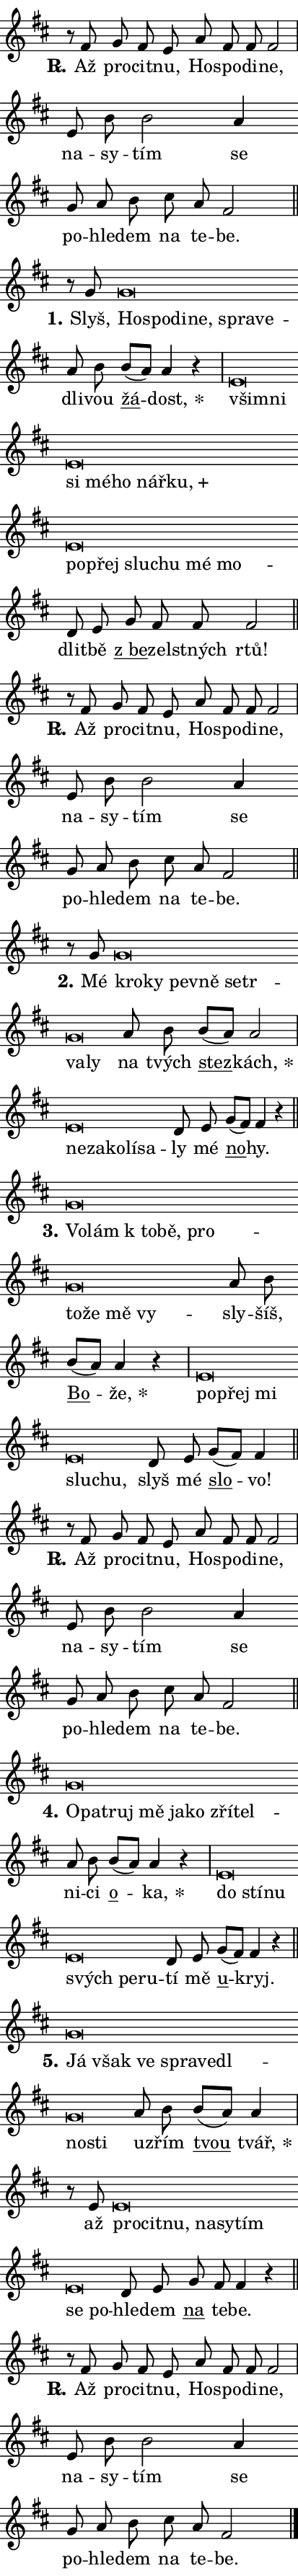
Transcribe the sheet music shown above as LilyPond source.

\version "2.22.1"
\header { tagline = "" }
\paper {
  indent = 0\cm
  top-margin = 0\cm
  right-margin = 0\cm
  bottom-margin = 0\cm
  left-margin = 0\cm
  paper-width = 7\cm
  page-breaking = #ly:one-page-breaking
  system-system-spacing.basic-distance = #11
  score-system-spacing.basic-distance = #11.3
  ragged-last = ##f
}


%% Author: Thomas Morley
%% https://lists.gnu.org/archive/html/lilypond-user/2020-05/msg00002.html
#(define (line-position grob)
"Returns position of @var[grob} in current system:
   @code{'start}, if at first time-step
   @code{'end}, if at last time-step
   @code{'middle} otherwise
"
  (let* ((col (ly:item-get-column grob))
         (ln (ly:grob-object col 'left-neighbor))
         (rn (ly:grob-object col 'right-neighbor))
         (col-to-check-left (if (ly:grob? ln) ln col))
         (col-to-check-right (if (ly:grob? rn) rn col))
         (break-dir-left
           (and
             (ly:grob-property col-to-check-left 'non-musical #f)
             (ly:item-break-dir col-to-check-left)))
         (break-dir-right
           (and
             (ly:grob-property col-to-check-right 'non-musical #f)
             (ly:item-break-dir col-to-check-right))))
        (cond ((eqv? 1 break-dir-left) 'start)
              ((eqv? -1 break-dir-right) 'end)
              (else 'middle))))

#(define (tranparent-at-line-position vctor)
  (lambda (grob)
  "Relying on @code{line-position} select the relevant enry from @var{vctor}.
Used to determine transparency,"
    (case (line-position grob)
      ((end) (not (vector-ref vctor 0)))
      ((middle) (not (vector-ref vctor 1)))
      ((start) (not (vector-ref vctor 2))))))

noteHeadBreakVisibility =
#(define-music-function (break-visibility)(vector?)
"Makes @code{NoteHead}s transparent relying on @var{break-visibility}"
#{
  \override NoteHead.transparent =
    #(tranparent-at-line-position break-visibility)
#})

#(define delete-ledgers-for-transparent-note-heads
  (lambda (grob)
    "Reads whether a @code{NoteHead} is transparent.
If so this @code{NoteHead} is removed from @code{'note-heads} from
@var{grob}, which is supposed to be @code{LedgerLineSpanner}.
As a result ledgers are not printed for this @code{NoteHead}"
    (let* ((nhds-array (ly:grob-object grob 'note-heads))
           (nhds-list
             (if (ly:grob-array? nhds-array)
                 (ly:grob-array->list nhds-array)
                 '()))
           ;; Relies on the transparent-property being done before
           ;; Staff.LedgerLineSpanner.after-line-breaking is executed.
           ;; This is fragile ...
           (to-keep
             (remove
               (lambda (nhd)
                 (ly:grob-property nhd 'transparent #f))
               nhds-list)))
      ;; TODO find a better method to iterate over grob-arrays, similiar
      ;; to filter/remove etc for lists
      ;; For now rebuilt from scratch
      (set! (ly:grob-object grob 'note-heads)  '())
      (for-each
        (lambda (nhd)
          (ly:pointer-group-interface::add-grob grob 'note-heads nhd))
        to-keep))))

hideNotes = {
  \noteHeadBreakVisibility #begin-of-line-visible
}
unHideNotes = {
  \noteHeadBreakVisibility #all-visible
}

% work-around for resetting accidentals
% https://lilypond.org/doc/v2.23/Documentation/notation/displaying-rhythms#unmetered-music
cadenzaMeasure = {
  \cadenzaOff
  \partial 1024 s1024
  \cadenzaOn
}

#(define-markup-command (accent layout props text) (markup?)
  "Underline accented syllable"
  (interpret-markup layout props
    #{\markup \override #'(offset . 4.3) \underline { #text }#}))

responsum = \markup \concat {
  "R" \hspace #-1.05 \path #0.1 #'((moveto 0 0.07) (lineto 0.9 0.8)) \hspace #0.05 "."
}

\layout {
    \context {
        \Staff
        \remove "Time_signature_engraver"
        \override LedgerLineSpanner.after-line-breaking = #delete-ledgers-for-transparent-note-heads
    }
    \context {
        \Voice {
            \override NoteHead.output-attributes = #'((class . "notehead"))
            \override Hairpin.height = #0.55
        }
    }
    \context {
        \Lyrics {
            \override StanzaNumber.output-attributes = #'((class . "stanzanumber"))
            \override LyricSpace.minimum-distance = #0.9
            \override LyricText.font-name = #"TeX Gyre Schola"
            \override LyricText.font-size = 1
            \override StanzaNumber.font-name = #"TeX Gyre Schola Bold"
            \override StanzaNumber.font-size = 1
        }
    }
}

% magnetic-lyrics.ily
%
%   written by
%     Jean Abou Samra <jean@abou-samra.fr>
%     Werner Lemberg <wl@gnu.org>
%
%   adapted by
%     Jiri Hon <jiri.hon@gmail.com>
%
% Version 2022-Apr-15

% https://www.mail-archive.com/lilypond-user@gnu.org/msg149350.html

#(define (Left_hyphen_pointer_engraver context)
   "Collect syllable-hyphen-syllable occurrences in lyrics and store
them in properties.  This engraver only looks to the left.  For
example, if the lyrics input is @code{foo -- bar}, it does the
following.

@itemize @bullet
@item
Set the @code{text} property of the @code{LyricHyphen} grob between
@q{foo} and @q{bar} to @code{foo}.

@item
Set the @code{left-hyphen} property of the @code{LyricText} grob with
text @q{foo} to the @code{LyricHyphen} grob between @q{foo} and
@q{bar}.
@end itemize

Use this auxiliary engraver in combination with the
@code{lyric-@/text::@/apply-@/magnetic-@/offset!} hook."
   (let ((hyphen #f)
         (text #f))
     (make-engraver
      (acknowledgers
       ((lyric-syllable-interface engraver grob source-engraver)
        (set! text grob)))
      (end-acknowledgers
       ((lyric-hyphen-interface engraver grob source-engraver)
        ;(when (not (grob::has-interface grob 'lyric-space-interface))
          (set! hyphen grob)));)
      ((stop-translation-timestep engraver)
       (when (and text hyphen)
         (ly:grob-set-object! text 'left-hyphen hyphen))
       (set! text #f)
       (set! hyphen #f)))))

#(define (lyric-text::apply-magnetic-offset! grob)
   "If the space between two syllables is less than the value in
property @code{LyricText@/.details@/.squash-threshold}, move the right
syllable to the left so that it gets concatenated with the left
syllable.

Use this function as a hook for
@code{LyricText@/.after-@/line-@/breaking} if the
@code{Left_@/hyphen_@/pointer_@/engraver} is active."
   (let ((hyphen (ly:grob-object grob 'left-hyphen #f)))
     (when hyphen
       (let ((left-text (ly:spanner-bound hyphen LEFT)))
         (when (grob::has-interface left-text 'lyric-syllable-interface)
           (let* ((common (ly:grob-common-refpoint grob left-text X))
                  (this-x-ext (ly:grob-extent grob common X))
                  (left-x-ext
                   (begin
                     ;; Trigger magnetism for left-text.
                     (ly:grob-property left-text 'after-line-breaking)
                     (ly:grob-extent left-text common X)))
                  ;; `delta` is the gap width between two syllables.
                  (delta (- (interval-start this-x-ext)
                            (interval-end left-x-ext)))
                  (details (ly:grob-property grob 'details))
                  (threshold (assoc-get 'squash-threshold details 0.2)))
             (when (< delta threshold)
               (let* (;; We have to manipulate the input text so that
                      ;; ligatures crossing syllable boundaries are not
                      ;; disabled.  For languages based on the Latin
                      ;; script this is essentially a beautification.
                      ;; However, for non-Western scripts it can be a
                      ;; necessity.
                      (lt (ly:grob-property left-text 'text))
                      (rt (ly:grob-property grob 'text))
                      (is-space (grob::has-interface hyphen 'lyric-space-interface))
                      (space (if is-space " " ""))
                      (space-markup (grob-interpret-markup grob " "))
                      (space-size (interval-length (ly:stencil-extent space-markup X)))
                      (extra-delta (if is-space space-size 0))
                      ;; Append new syllable.
                      (ltrt-space (if (and (string? lt) (string? rt))
                                (string-append lt space rt)
                                (make-concat-markup (list lt space rt))))
                      ;; Right-align `ltrt` to the right side.
                      (ltrt-space-markup (grob-interpret-markup
                               grob
                               (make-translate-markup
                                (cons (interval-length this-x-ext) 0)
                                (make-right-align-markup ltrt-space)))))
                 (begin
                   ;; Don't print `left-text`.
                   (ly:grob-set-property! left-text 'stencil #f)
                   ;; Set text and stencil (which holds all collected
                   ;; syllables so far) and shift it to the left.
                   (ly:grob-set-property! grob 'text ltrt-space)
                   (ly:grob-set-property! grob 'stencil ltrt-space-markup)
                   (ly:grob-translate-axis! grob (- (- delta extra-delta)) X))))))))))


#(define (lyric-hyphen::displace-bounds-first grob)
   ;; Make very sure this callback isn't triggered too early.
   (let ((left (ly:spanner-bound grob LEFT))
         (right (ly:spanner-bound grob RIGHT)))
     (ly:grob-property left 'after-line-breaking)
     (ly:grob-property right 'after-line-breaking)
     (ly:lyric-hyphen::print grob)))

squashThreshold = #0.4

\layout {
  \context {
    \Lyrics
    \consists #Left_hyphen_pointer_engraver
    \override LyricText.after-line-breaking =
      #lyric-text::apply-magnetic-offset!
    \override LyricHyphen.stencil = #lyric-hyphen::displace-bounds-first
    \override LyricText.details.squash-threshold = \squashThreshold
    \override LyricHyphen.minimum-distance = 0
    \override LyricHyphen.minimum-length = \squashThreshold
  }
}

squash = \override LyricText.details.squash-threshold = 9999
unSquash = \override LyricText.details.squash-threshold = \squashThreshold

left = \override LyricText.self-alignment-X = #LEFT
unLeft = \revert LyricText.self-alignment-X

starOffset = #(lambda (grob) 
                (let ((x_offset (ly:self-alignment-interface::aligned-on-x-parent grob)))
                  (if (= x_offset 0) 0 (+ x_offset 1.2))))

star = #(define-music-function (syllable)(string?)
"Append star separator at the end of a syllable"
#{
  \once \override LyricText.X-offset = #starOffset
  \lyricmode { \markup {
    #syllable
    \override #'((font-name . "TeX Gyre Schola Bold")) \hspace #0.2 \lower #0.65 \larger "*"
  } }
#})

starAccent = #(define-music-function (syllable)(string?)
"Append star separator at the end of a syllable and make accent"
#{
  \once \override LyricText.X-offset = #starOffset
  \lyricmode { \markup {
    \accent #syllable
    \override #'((font-name . "TeX Gyre Schola Bold")) \hspace #0.2 \lower #0.65 \larger "*"
  } }
#})

breath = #(define-music-function (syllable)(string?)
"Append breathing indicator at the end of a syllable"
#{
  \lyricmode { \markup { #syllable "+" } }
#})

optionalBreath = #(define-music-function (syllable)(string?)
"Append optional breathing indicator at the end of a syllable"
#{
  \lyricmode { \markup { #syllable "(+)" } }
#})


\score {
    <<
        \new Voice = "melody" { \cadenzaOn \key d \major \relative { r8 fis' g fis e a fis fis fis2 \cadenzaMeasure \bar "|" e8 b' b2 a4 \bar "" g8 a b cis a fis2 \cadenzaMeasure \bar "||" \break } }
        \new Lyrics \lyricsto "melody" { \lyricmode { \set stanza = \responsum
Až pro -- cit -- nu, Ho -- spo -- di -- ne, na -- sy -- tím se po -- hle -- dem na te -- be. } }
    >>
    \layout {}
}

\score {
    <<
        \new Voice = "melody" { \cadenzaOn \key d \major \relative { r8 g'8 g\breve*1/16 \hideNotes \breve*1/16 \bar "" \breve*1/16 \bar "" \breve*1/16 \bar "" \breve*1/16 \breve*1/16 \bar "" \unHideNotes a8 b \bar "" b[( a)] a4 r \cadenzaMeasure \bar "|" e\breve*1/16 \hideNotes \breve*1/16 \bar "" \breve*1/16 \bar "" \breve*1/16 \bar "" \breve*1/16 \bar "" \breve*1/16 \bar "" \breve*1/16 \bar "" \breve*1/16 \bar "" \breve*1/16 \bar "" \breve*1/16 \bar "" \breve*1/16 \bar "" \breve*1/16 \breve*1/16 \bar "" \unHideNotes d8 e \bar "" g fis fis fis2 \cadenzaMeasure \bar "||" \break } }
        \new Lyrics \lyricsto "melody" { \lyricmode { \set stanza = "1."
Slyš, \left Ho -- \squash spo -- di -- ne, spra -- ve -- \unLeft \unSquash dli -- vou \markup \accent žá -- \star dost, \left všim -- \squash ni si mé -- ho nář -- \breath "ku," po -- přej slu -- chu mé mo -- \unLeft \unSquash dlit -- bě \markup \accent "z be" -- ze -- lstných rtů! } }
    >>
    \layout {}
}

\score {
    <<
        \new Voice = "melody" { \cadenzaOn \key d \major \relative { r8 fis' g fis e a fis fis fis2 \cadenzaMeasure \bar "|" e8 b' b2 a4 \bar "" g8 a b cis a fis2 \cadenzaMeasure \bar "||" \break } }
        \new Lyrics \lyricsto "melody" { \lyricmode { \set stanza = \responsum
Až pro -- cit -- nu, Ho -- spo -- di -- ne, na -- sy -- tím se po -- hle -- dem na te -- be. } }
    >>
    \layout {}
}

\score {
    <<
        \new Voice = "melody" { \cadenzaOn \key d \major \relative { r8 g'8 g\breve*1/16 \hideNotes \breve*1/16 \bar "" \breve*1/16 \bar "" \breve*1/16 \bar "" \breve*1/16 \bar "" \breve*1/16 \bar "" \breve*1/16 \breve*1/16 \bar "" \unHideNotes a8 b \bar "" b[( a)] a2 \cadenzaMeasure \bar "|" e\breve*1/16 \hideNotes \breve*1/16 \bar "" \breve*1/16 \bar "" \breve*1/16 \breve*1/16 \bar "" \unHideNotes d8 e \bar "" g[( fis)] fis4 r \cadenzaMeasure \bar "||" \break } }
        \new Lyrics \lyricsto "melody" { \lyricmode { \set stanza = "2."
Mé \left kro -- \squash ky pev -- ně se -- tr -- va -- ly \unLeft \unSquash na tvých \markup \accent stez -- \star kách, \left ne -- \squash za -- ko -- lí -- sa -- \unLeft \unSquash ly mé \markup \accent no -- hy. } }
    >>
    \layout {}
}

\score {
    <<
        \new Voice = "melody" { \cadenzaOn \key d \major \relative { g'\breve*1/16 \hideNotes \breve*1/16 \bar "" \breve*1/16 \bar "" \breve*1/16 \bar "" \breve*1/16 \bar "" \breve*1/16 \bar "" \breve*1/16 \bar "" \breve*1/16 \breve*1/16 \bar "" \unHideNotes a8 b \bar "" b[( a)] a4 r \cadenzaMeasure \bar "|" e\breve*1/16 \hideNotes \breve*1/16 \bar "" \breve*1/16 \bar "" \breve*1/16 \breve*1/16 \bar "" \unHideNotes d8 e \bar "" g[( fis)] fis4 \cadenzaMeasure \bar "||" \break } }
        \new Lyrics \lyricsto "melody" { \lyricmode { \set stanza = "3."
\left Vo -- \squash lám "k to" -- bě, pro -- to -- že mě vy -- \unLeft \unSquash sly -- šíš, \markup \accent Bo -- \star že, \left po -- \squash přej mi slu -- chu, \unLeft \unSquash slyš mé \markup \accent slo -- vo! } }
    >>
    \layout {}
}

\score {
    <<
        \new Voice = "melody" { \cadenzaOn \key d \major \relative { r8 fis' g fis e a fis fis fis2 \cadenzaMeasure \bar "|" e8 b' b2 a4 \bar "" g8 a b cis a fis2 \cadenzaMeasure \bar "||" \break } }
        \new Lyrics \lyricsto "melody" { \lyricmode { \set stanza = \responsum
Až pro -- cit -- nu, Ho -- spo -- di -- ne, na -- sy -- tím se po -- hle -- dem na te -- be. } }
    >>
    \layout {}
}

\score {
    <<
        \new Voice = "melody" { \cadenzaOn \key d \major \relative { g'\breve*1/16 \hideNotes \breve*1/16 \bar "" \breve*1/16 \bar "" \breve*1/16 \bar "" \breve*1/16 \bar "" \breve*1/16 \bar "" \breve*1/16 \breve*1/16 \bar "" \unHideNotes a8 b \bar "" b[( a)] a4 r \cadenzaMeasure \bar "|" e\breve*1/16 \hideNotes \breve*1/16 \bar "" \breve*1/16 \bar "" \breve*1/16 \bar "" \breve*1/16 \breve*1/16 \bar "" \unHideNotes d8 e \bar "" g[( fis)] fis4 r \cadenzaMeasure \bar "||" \break } }
        \new Lyrics \lyricsto "melody" { \lyricmode { \set stanza = "4."
\left O -- \squash pa -- truj mě ja -- ko zří -- tel -- \unLeft \unSquash ni -- ci \markup \accent o -- \star ka, \left do \squash stí -- nu svých pe -- ru -- \unLeft \unSquash tí mě \markup \accent u -- kryj. } }
    >>
    \layout {}
}

\score {
    <<
        \new Voice = "melody" { \cadenzaOn \key d \major \relative { g'\breve*1/16 \hideNotes \breve*1/16 \bar "" \breve*1/16 \bar "" \breve*1/16 \bar "" \breve*1/16 \bar "" \breve*1/16 \bar "" \breve*1/16 \breve*1/16 \bar "" \unHideNotes a8 b \bar "" b[( a)] a4 \cadenzaMeasure \bar "|" r8 e8 e\breve*1/16 \hideNotes \breve*1/16 \bar "" \breve*1/16 \bar "" \breve*1/16 \bar "" \breve*1/16 \bar "" \breve*1/16 \bar "" \breve*1/16 \breve*1/16 \bar "" \unHideNotes d8 e \bar "" g fis fis4 r \cadenzaMeasure \bar "||" \break } }
        \new Lyrics \lyricsto "melody" { \lyricmode { \set stanza = "5."
\left Já \squash však ve spra -- ve -- dl -- no -- sti \unLeft \unSquash u -- zřím \markup \accent tvou \star tvář, až \left pro -- \squash cit -- nu, na -- sy -- tím se po -- \unLeft \unSquash hle -- dem \markup \accent na te -- be. } }
    >>
    \layout {}
}

\score {
    <<
        \new Voice = "melody" { \cadenzaOn \key d \major \relative { r8 fis' g fis e a fis fis fis2 \cadenzaMeasure \bar "|" e8 b' b2 a4 \bar "" g8 a b cis a fis2 \cadenzaMeasure \bar "||" \break } \bar "|." }
        \new Lyrics \lyricsto "melody" { \lyricmode { \set stanza = \responsum
Až pro -- cit -- nu, Ho -- spo -- di -- ne, na -- sy -- tím se po -- hle -- dem na te -- be. } }
    >>
    \layout {}
}
